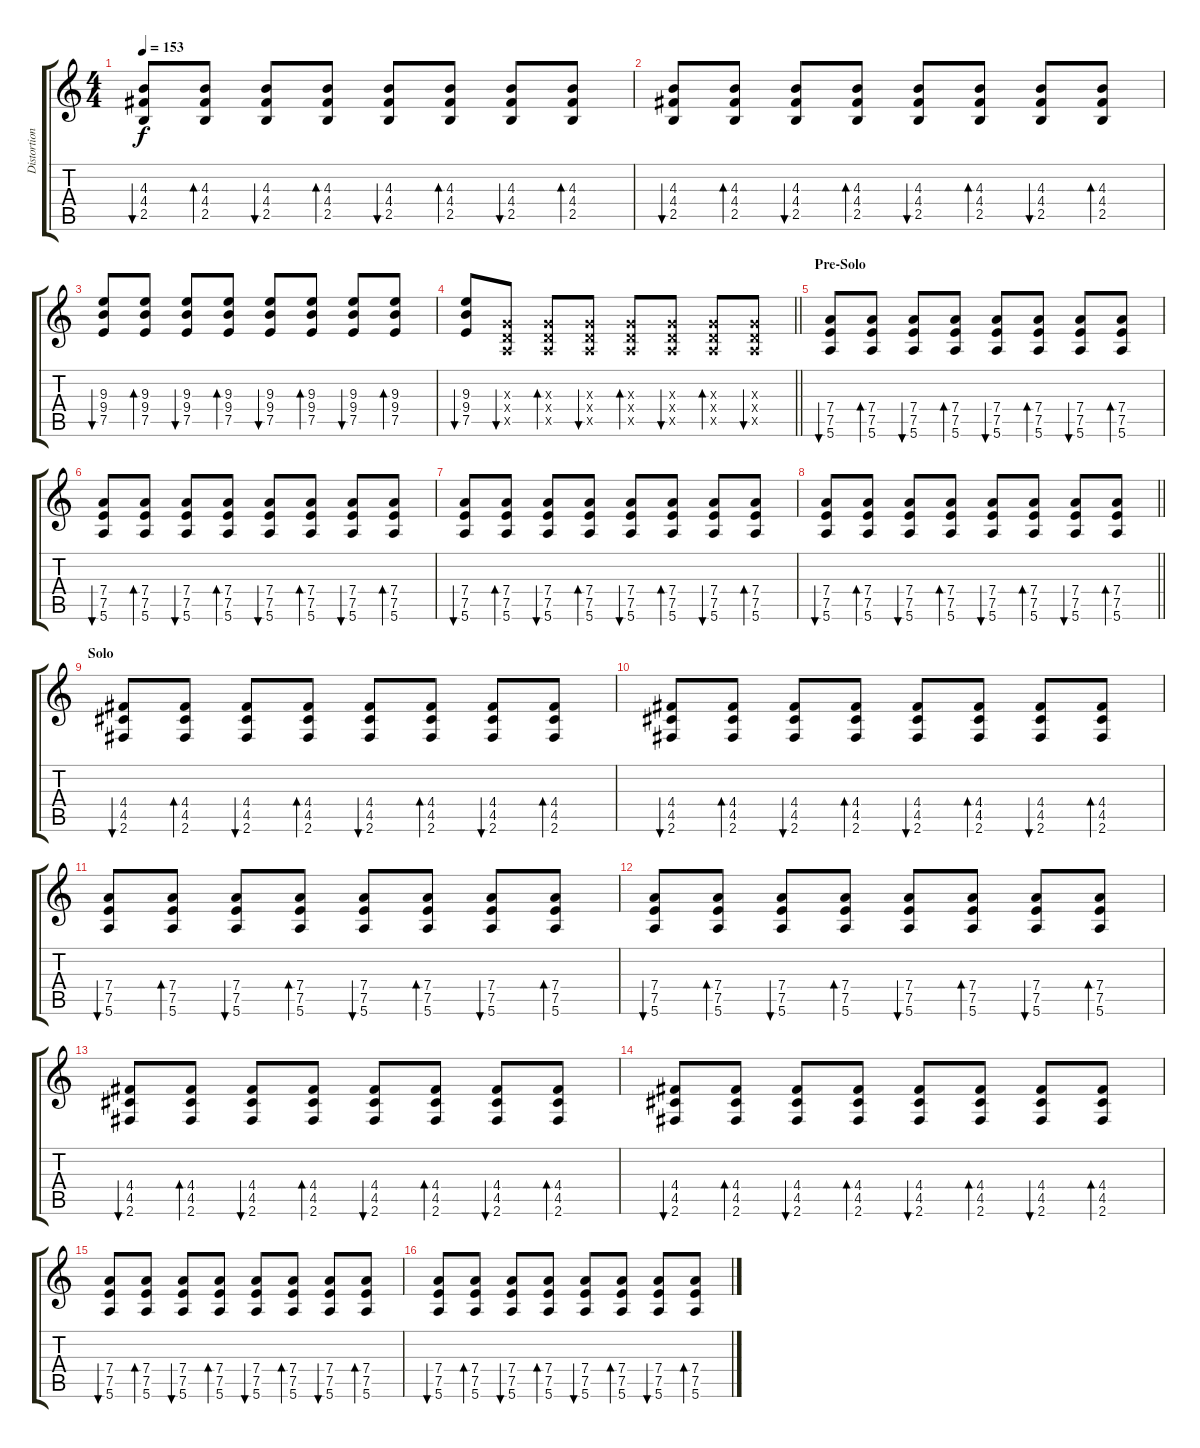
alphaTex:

\track ("Distortion Guitar" "Distortion") {instrument distortionguitar}
\staff {score tabs}
\tuning (E4 B3 G3 D3 A2 E2) {hide}
\ts (4 4)
\tempo 153
\clef g2
\ks c
(4.3 4.4 2.5).8{bu 60 dy f} (4.3 4.4 2.5).8{bd 60} (4.3 4.4 2.5).8{bu 60} (4.3 4.4 2.5).8{bd 60} (4.3 4.4 2.5).8{bu 60} (4.3 4.4 2.5).8{bd 60} (4.3 4.4 2.5).8{bu 60} (4.3 4.4 2.5).8{bd 60} |
(4.3 4.4 2.5).8{bu 60} (4.3 4.4 2.5).8{bd 60} (4.3 4.4 2.5).8{bu 60} (4.3 4.4 2.5).8{bd 60} (4.3 4.4 2.5).8{bu 60} (4.3 4.4 2.5).8{bd 60} (4.3 4.4 2.5).8{bu 60} (4.3 4.4 2.5).8{bd 60} |
(9.3 9.4 7.5).8{bu 60} (9.3 9.4 7.5).8{bd 60} (9.3 9.4 7.5).8{bu 60} (9.3 9.4 7.5).8{bd 60} (9.3 9.4 7.5).8{bu 60} (9.3 9.4 7.5).8{bd 60} (9.3 9.4 7.5).8{bu 60} (9.3 9.4 7.5).8{bd 60} |
\barLineRight lightlight
(9.3 9.4 7.5).8{bu 60} (0.3{x} 0.4{x} 0.5{x}).8{bu 60} (0.3{x} 0.4{x} 0.5{x}).8{bd 60} (0.3{x} 0.4{x} 0.5{x}).8{bu 60} (0.3{x} 0.4{x} 0.5{x}).8{bd 60} (0.3{x} 0.4{x} 0.5{x}).8{bu 60} (0.3{x} 0.4{x} 0.5{x}).8{bd 60} (0.3{x} 0.4{x} 0.5{x}).8{bu 60} |
\section ("" "Pre-Solo")
(7.4 7.5 5.6).8{bu 60} (7.4 7.5 5.6).8{bd 60} (7.4 7.5 5.6).8{bu 60} (7.4 7.5 5.6).8{bd 60} (7.4 7.5 5.6).8{bu 60} (7.4 7.5 5.6).8{bd 60} (7.4 7.5 5.6).8{bu 60} (7.4 7.5 5.6).8{bd 60} |
(7.4 7.5 5.6).8{bu 60} (7.4 7.5 5.6).8{bd 60} (7.4 7.5 5.6).8{bu 60} (7.4 7.5 5.6).8{bd 60} (7.4 7.5 5.6).8{bu 60} (7.4 7.5 5.6).8{bd 60} (7.4 7.5 5.6).8{bu 60} (7.4 7.5 5.6).8{bd 60} |
(7.4 7.5 5.6).8{bu 60} (7.4 7.5 5.6).8{bd 60} (7.4 7.5 5.6).8{bu 60} (7.4 7.5 5.6).8{bd 60} (7.4 7.5 5.6).8{bu 60} (7.4 7.5 5.6).8{bd 60} (7.4 7.5 5.6).8{bu 60} (7.4 7.5 5.6).8{bd 60} |
\barLineRight lightlight
(7.4 7.5 5.6).8{bu 60} (7.4 7.5 5.6).8{bd 60} (7.4 7.5 5.6).8{bu 60} (7.4 7.5 5.6).8{bd 60} (7.4 7.5 5.6).8{bu 60} (7.4 7.5 5.6).8{bd 60} (7.4 7.5 5.6).8{bu 60} (7.4 7.5 5.6).8{bd 60} |
\section ("" "Solo")
(4.4 4.5 2.6).8{bu 60} (4.4 4.5 2.6).8{bd 60} (4.4 4.5 2.6).8{bu 60} (4.4 4.5 2.6).8{bd 60} (4.4 4.5 2.6).8{bu 60} (4.4 4.5 2.6).8{bd 60} (4.4 4.5 2.6).8{bu 60} (4.4 4.5 2.6).8{bd 60} |
(4.4 4.5 2.6).8{bu 60} (4.4 4.5 2.6).8{bd 60} (4.4 4.5 2.6).8{bu 60} (4.4 4.5 2.6).8{bd 60} (4.4 4.5 2.6).8{bu 60} (4.4 4.5 2.6).8{bd 60} (4.4 4.5 2.6).8{bu 60} (4.4 4.5 2.6).8{bd 60} |
(7.4 7.5 5.6).8{bu 60} (7.4 7.5 5.6).8{bd 60} (7.4 7.5 5.6).8{bu 60} (7.4 7.5 5.6).8{bd 60} (7.4 7.5 5.6).8{bu 60} (7.4 7.5 5.6).8{bd 60} (7.4 7.5 5.6).8{bu 60} (7.4 7.5 5.6).8{bd 60} |
(7.4 7.5 5.6).8{bu 60} (7.4 7.5 5.6).8{bd 60} (7.4 7.5 5.6).8{bu 60} (7.4 7.5 5.6).8{bd 60} (7.4 7.5 5.6).8{bu 60} (7.4 7.5 5.6).8{bd 60} (7.4 7.5 5.6).8{bu 60} (7.4 7.5 5.6).8{bd 60} |
(4.4 4.5 2.6).8{bu 60} (4.4 4.5 2.6).8{bd 60} (4.4 4.5 2.6).8{bu 60} (4.4 4.5 2.6).8{bd 60} (4.4 4.5 2.6).8{bu 60} (4.4 4.5 2.6).8{bd 60} (4.4 4.5 2.6).8{bu 60} (4.4 4.5 2.6).8{bd 60} |
(4.4 4.5 2.6).8{bu 60} (4.4 4.5 2.6).8{bd 60} (4.4 4.5 2.6).8{bu 60} (4.4 4.5 2.6).8{bd 60} (4.4 4.5 2.6).8{bu 60} (4.4 4.5 2.6).8{bd 60} (4.4 4.5 2.6).8{bu 60} (4.4 4.5 2.6).8{bd 60} |
(7.4 7.5 5.6).8{bu 60} (7.4 7.5 5.6).8{bd 60} (7.4 7.5 5.6).8{bu 60} (7.4 7.5 5.6).8{bd 60} (7.4 7.5 5.6).8{bu 60} (7.4 7.5 5.6).8{bd 60} (7.4 7.5 5.6).8{bu 60} (7.4 7.5 5.6).8{bd 60} |
(7.4 7.5 5.6).8{bu 60} (7.4 7.5 5.6).8{bd 60} (7.4 7.5 5.6).8{bu 60} (7.4 7.5 5.6).8{bd 60} (7.4 7.5 5.6).8{bu 60} (7.4 7.5 5.6).8{bd 60} (7.4 7.5 5.6).8{bu 60} (7.4 7.5 5.6).8{bd 60}
